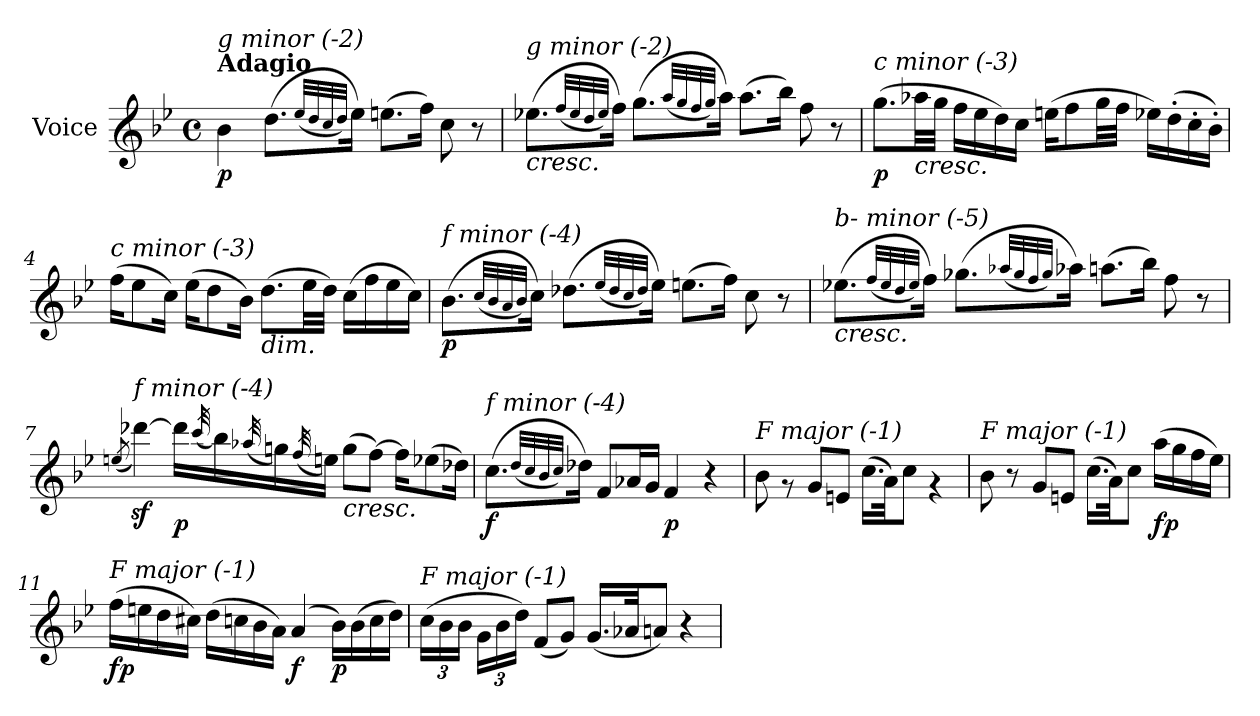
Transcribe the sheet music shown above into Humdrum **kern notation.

**kern	**dynam
*part1	*part1
*staff1	*staff1
*I"Voice	*
*I'V	*
*clefG2	*
*k[b-e-]	*
*M4/4	*
*met(c)	*
*MM36	*
=1	=1
!LO:TX:a:B:t=Adagio	!
!LO:TX:i:t=g minor (-2)	!
!	!LO:DY:b
4b-\	p
(>8.dd\L	.
(<32qee-/LLL	.
32qdd/	.
32qcc/	.
32qdd/JJJ)	.
16ee-\Jk)	.
(>8.een\L	.
16ff\Jk)	.
8cc\	.
8r	.
=2	=2
!LO:TX:b:i:t=cresc.	!
!LO:TX:i:t=g minor (-2)	!
(>8.ee-X\L	.
(<32qff/LLL	.
32qee-/	.
32qdd/	.
32qee-/JJJ)	.
16ff\Jk)	.
(>8.gg\L	.
(<32qaa/LLL	.
32qgg/	.
32qff/	.
32qgg/JJJ)	.
16aa\Jk)	.
(>8.aa\L	.
16bb-\Jk)	.
8ff\	.
8r	.
!!LO:LB:g=z
=3	=3
!LO:TX:i:t=c minor (-3)	!
!	!LO:DY:b
(>8.gg\L	p
!LO:TX:b:i:t=cresc.	!
32aa-X\LL	.
32gg\JJJ	.
16ff\LL	.
16ee-\	.
16dd\)	.
16cc\JJ	.
(>16een\KL	.
8ff\	.
32gg\LL	.
32ff\JJJ	.
16ee-X\LL)	.
(>16dd'\	.
16cc'\	.
16b-'\JJ)	.
!!LO:LB:g=z
=4	=4
!LO:TX:i:t=c minor (-3)	!
(>16ff\KL	.
8ee-\	.
16cc\Jk)	.
(>16ee-\KL	.
8dd\	.
16b-\Jk)	.
!LO:TX:b:i:t=dim.	!
(>8.dd\L	.
32ee-\LL	.
32dd\JJJ)	.
(>16cc\LL	.
16ff\	.
16ee-\	.
16cc\JJ)	.
=5	=5
!LO:TX:i:t=f minor (-4)	!
!	!LO:DY:b
(>8.b-\L	p
(<32qcc/LLL	.
32qb-/	.
32qa/	.
32qb-/JJJ)	.
16cc\Jk)	.
(>8.dd-X\L	.
(<32qee-/LLL	.
32qdd-/	.
32qcc/	.
32qdd-/JJJ)	.
16ee-\Jk)	.
(>8.een\L	.
16ff\Jk)	.
8cc\	.
8r	.
!!LO:LB:g=z
=6	=6
!LO:TX:b:i:t=cresc.	!
!LO:TX:i:t=b- minor (-5)	!
(>8.ee-X\L	.
(<32qff/LLL	.
32qee-/	.
32qdd/	.
32qee-/JJJ)	.
16ff\Jk)	.
(>8.gg-X\L	.
(<32qaa-X/LLL	.
32qgg-/	.
32qff/	.
32qgg-/JJJ)	.
16aa-X\Jk)	.
(>8.aan\L	.
16bb-\Jk)	.
8ff\	.
8r	.
!!LO:LB:g=z
=7	=7
(<8qeen/	.
!LO:TX:i:t=f minor (-4)	!
[4ddd-Xz<\)	.
!	!LO:DY:b
16ddd-\LL]	p
(<32qccc/	.
16bb-\)	.
(<32qaa-X/	.
16ggn\)	.
(<32qff/	.
16een\JJ)	.
!LO:TX:b:i:t=cresc.	!
(>8gg\L	.
[8ff\J)	.
16ff\KL]	.
(>8ee-X\	.
16dd-X\Jk)	.
=8	=8
!LO:TX:i:t=f minor (-4)	!
!	!LO:DY:b
(>8.cc\L	f
(<32qdd/LLL	.
32qcc/	.
32qb-/	.
32qcc/JJJ)	.
16dd-X\Jk)	.
8f/L	.
16a-X/L	.
16g/JJ	.
!	!LO:DY:b
4f/	p
4r	.
!!LO:LB:g=z
=9	=9
!LO:TX:i:t=F major (-1)	!
8b-\	.
8rg	.
8g/L	.
8en/J	.
(>16.cc\LL	.
32a\JK)	.
8cc\J	.
4rg	.
=10	=10
!LO:TX:i:t=F major (-1)	!
8b-\	.
8r	.
8g/L	.
8en/J	.
(>16.cc\LL	.
32a\JK)	.
8cc\J	.
!	!LO:DY:b
(>16aa\LL	fp
16gg\	.
16ff\	.
16ee-\JJ)	.
=11	=11
!LO:TX:i:t=F major (-1)	!
!	!LO:DY:b
(>16ff\LL	fp
16een\	.
16dd\	.
16cc#Xi\JJ)	.
(>16dd\LL	.
16ccn\	.
16b-\	.
16a\JJ)	.
!	!LO:DY:b
(>4a/	f
!	!LO:DY:b
16b-\LL)	p
(>16b-\	.
16cc\	.
16dd\JJ)	.
!!LO:LB:g=z
=12	=12
*Xbrackettup	*
!LO:TX:i:t=F major (-1)	!
(>24cc\LL	.
24b-\	.
24b-\JJ	.
24g\LL	.
24b-\	.
24dd\JJ)	.
(<8f/L	.
8g/J)	.
(<16.g/LL	.
32a-Xj/JK	.
8a/J)	.
4r	.
=	=
*-	*-
